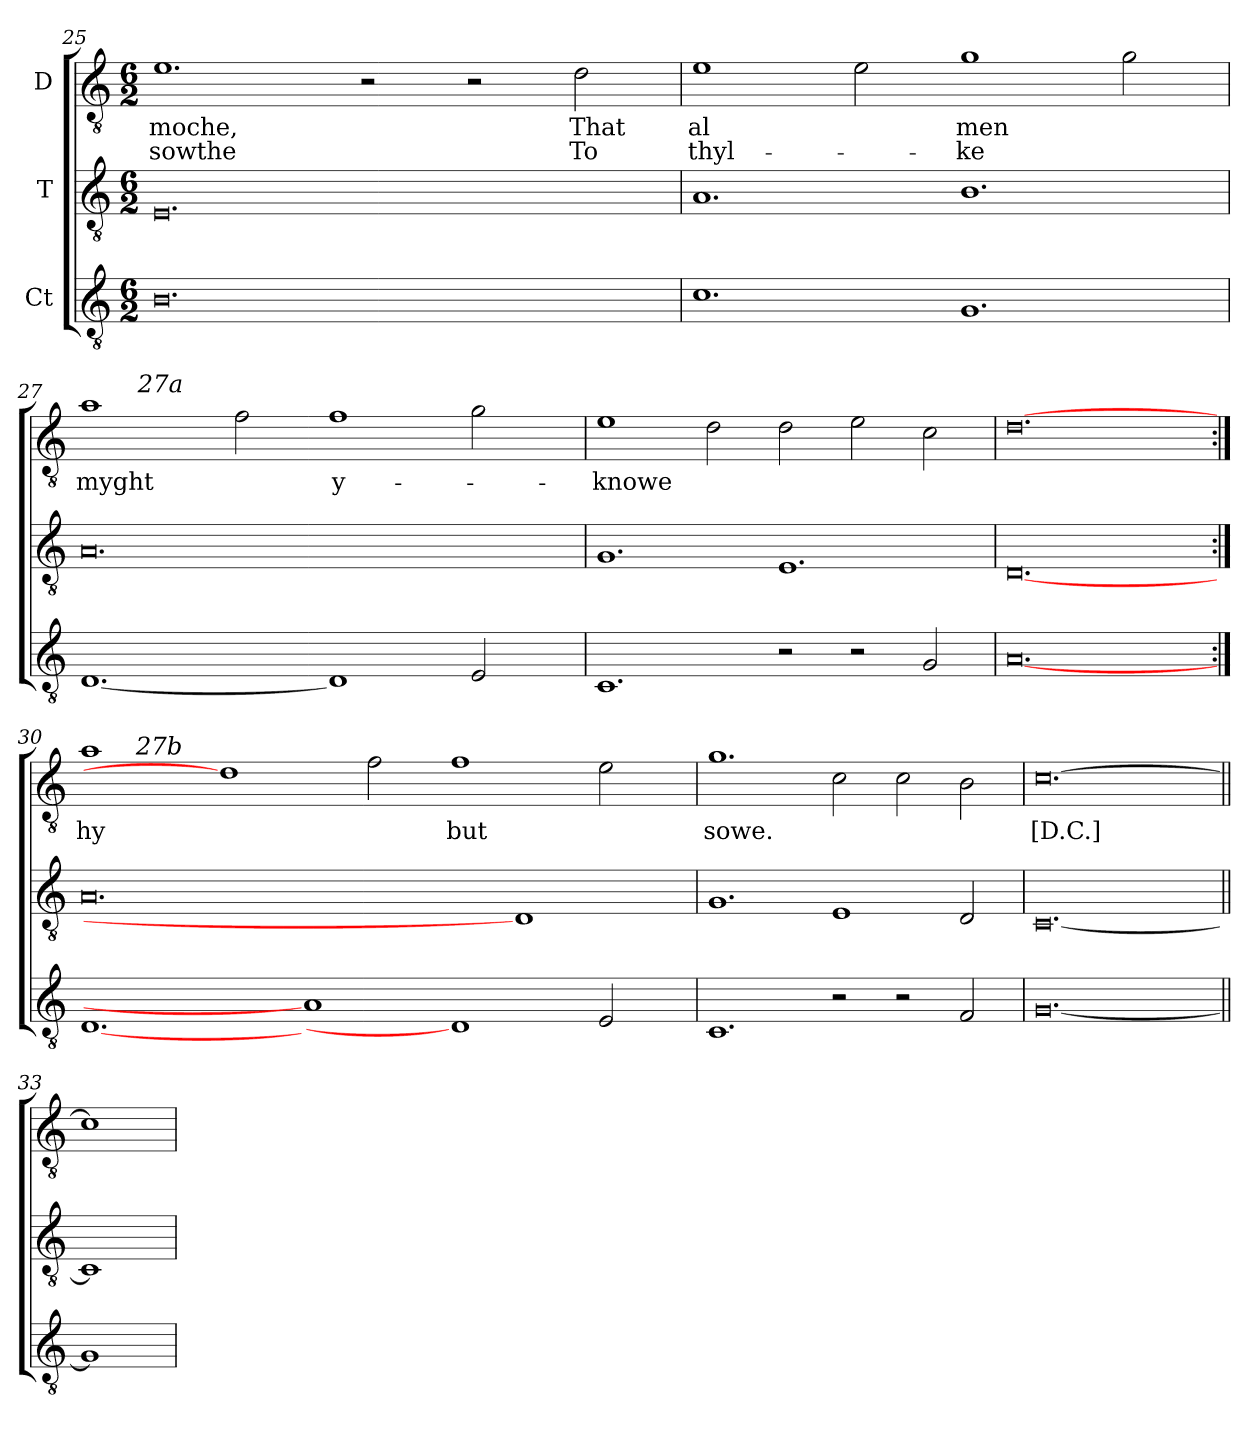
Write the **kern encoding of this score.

**kern	**kern	**kern	**text	**text
*part3	*part2	*part1	*part1	*part1
*staff3	*staff2	*staff1	*staff1	*staff1
*I"Ct	*I"T	*I"D	*	*
!!LO:LB:g=z
*clefGv2	*clefGv2	*clefGv2	*	*
*ITrd7c12	*ITrd7c12	*ITrd7c12	*	*
*k[]	*k[]	*k[]	*	*
*C:	*C:	*C:	*	*
*M6/2	*M6/2	*M6/2	*	*
=25	=25	=25	=25	=25
!	!	!	!LO:LY:b:color=#000000	!LO:LY:b:color=#000000
0.BBi/	0.EEi/	1.Ei\	moche,	sowthe
.	.	2r	.	.
.	.	2r	.	.
!	!	!	!LO:LY:b:color=#000000	!LO:LY:b:color=#000000
.	.	2Di\	That	To
=26	=26	=26	=26	=26
!	!	!	!LO:LY:b:color=#000000	!LO:LY:b:color=#000000
1.Ci\	1.AAi/	1Ei\	al	thyl-
.	.	2Ei\	.	.
!	!	!	!LO:LY:b:color=#000000	!LO:LY:b:color=#000000
1.GGi/	1.BBi/	1Gi\	men	-ke
.	.	2Gi\	.	.
=27	=27	=27	=27	=27
!	!	!	!LO:LY:b:color=#000000	!
*	*	*^	*	*
[1.DDi/	0.AAi/	1Ai\	8ryy	myght	.
.	.	.	32ryy	.	.
.	.	.	64ryy	.	.
.	.	.	256ryy	.	.
!	!	!	!LO:TX:a:i:t=27a	!	!
.	.	.	1ryy	.	.
.	.	2Fi\	.	.	.
.	.	.	1ryy	.	.
!	!	!	!	!LO:LY:b:color=#000000	!
1DDi/]	.	1Fi\	.	y-	.
.	.	.	2ryy	.	.
2EEi/	.	2Gi\	.	.	.
.	.	.	4ryy	.	.
.	.	.	16ryy	.	.
.	.	.	128.ryy	.	.
*	*	*v	*v	*	*
=28	=28	=28	=28	=28
*	*	*^	*	*
!	!	!	!	!LO:LY:b:color=#000000	!
*	*	*v	*v	*	*
1.CCi/	1.GGi/	1Ei\	-knowe	.
.	.	2Di\	.	.
2r	1.EEi/	2Di\	.	.
2r	.	2Ei\	.	.
2GGi/	.	2Ci\	.	.
!!LO:LB:g=z
=29	=29	=29	=29	=29
[0.AAi/	[0.DDi/	[0.Di\	.	.
=30:|!	=30:|!	=30:|!	=30:|!	=30:|!
!	!	!	!LO:LY:b:color=#000000	!
*	*	*^	*	*
[1.DDi/	0.AAi/	1Ai\	8ryy	hy	.
.	.	.	16ryy	.	.
.	.	.	64ryy	.	.
.	.	.	1024ryy	.	.
!	!	!	!LO:TX:a:i:t=27b	!	!
.	.	.	1ryy	.	.
.	.	1Di\]	.	.	.
.	.	.	1ryy	.	.
1AAi/]	.	.	.	.	.
.	.	2Fi\	.	.	.
.	.	.	1ryy	.	.
!	!	!	!	!LO:LY:b:color=#000000	!
1DDi/]	.	1Fi\	.	but	.
.	1DDi/]	.	.	.	.
.	.	.	2ryy	.	.
2EEi/	.	2Ei\	.	.	.
.	.	.	4ryy	.	.
.	.	.	32ryy	.	.
.	.	.	128...ryy	.	.
*	*	*v	*v	*	*
=31	=31	=31	=31	=31
*	*	*^	*	*
!	!	!	!	!LO:LY:b:color=#000000	!
*	*	*v	*v	*	*
1.CCi/	1.GGi/	1.Gi\	sowe.	.
2r	1EEi/	2Ci\	.	.
2r	.	2Ci\	.	.
2FFi/	2DDi/	2BBi\	.	.
=32	=32	=32	=32	=32
!	!	!	!LO:LY:a:color=#000000	!
[0.GGi/	[0.CCi/	[0.Ci\	[D.C.]	.
=33||	=33||	=33||	=33||	=33||
1GGi/]	1CCi/]	1Ci\]	.	.
=	=	=	=	=
*-	*-	*-	*-	*-
